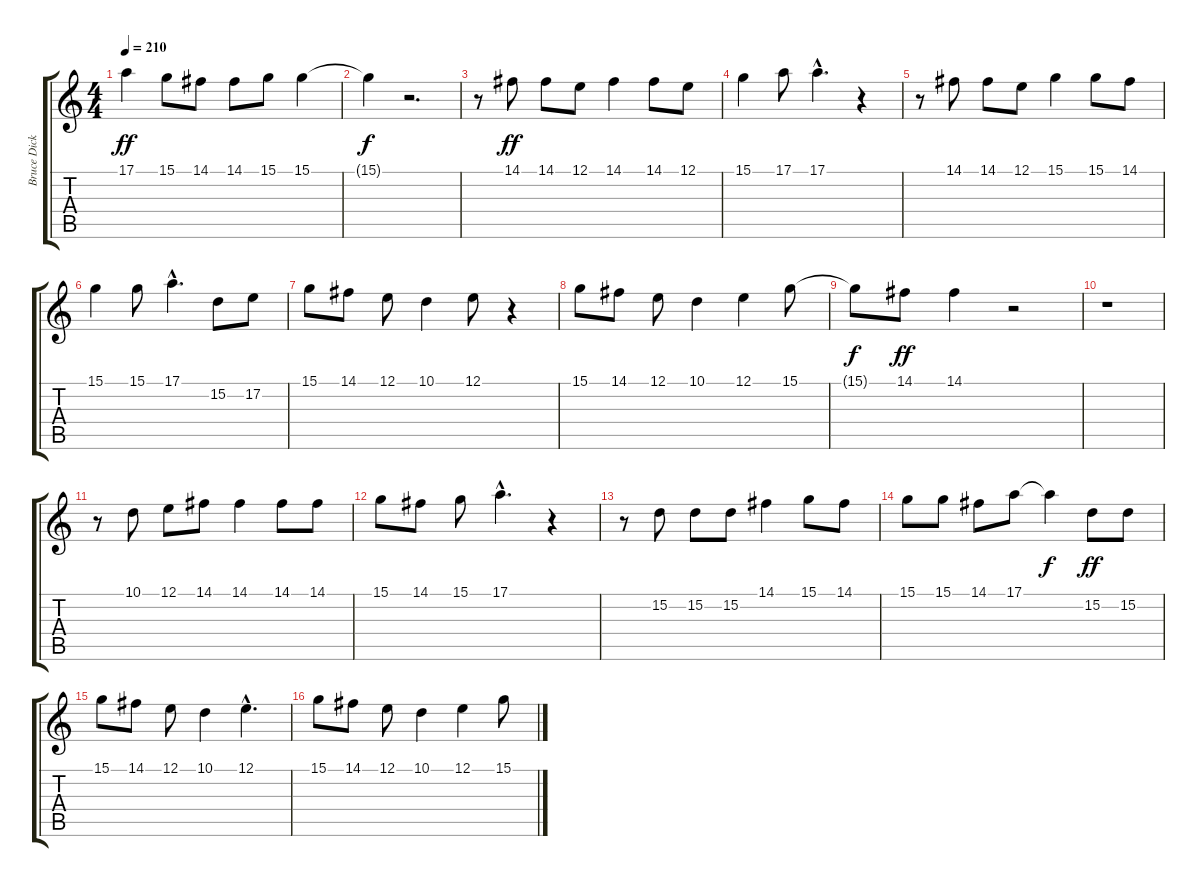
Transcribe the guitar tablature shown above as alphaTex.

\track ("Bruce Dickinson" "Bruce Dick") {instrument choiraahs}
\staff {score tabs}
\tuning (E4 B3 G3 D3 A2 E2) {hide}
\ts (4 4)
\tempo 210
\clef g2
\ks c
17.1.4{dy ff} 15.1.8 14.1.8 14.1.8 15.1.8 15.1.4 |
15.1{t}.4{dy f} r.2{d} |
r.8 14.1.8{dy ff} 14.1.8 12.1.8 14.1.4 14.1.8 12.1.8 |
15.1.4 17.1.8 17.1{hac}.4{d} r.4 |
r.8 14.1.8 14.1.8 12.1.8 15.1.4 15.1.8 14.1.8 |
15.1.4 15.1.8 17.1{hac}.4{d} 15.2.8 17.2.8 |
15.1.8 14.1.8 12.1.8 10.1.4 12.1.8 r.4 |
15.1.8 14.1.8 12.1.8 10.1.4 12.1.4 15.1.8 |
15.1{t}.8{dy f} 14.1.8{dy ff} 14.1.4 r.2 |
r.1 |
r.8 10.1.8 12.1.8 14.1.8 14.1.4 14.1.8 14.1.8 |
15.1.8 14.1.8 15.1.8 17.1{hac}.4{d} r.4 |
r.8 15.2.8 15.2.8 15.2.8 14.1.4 15.1.8 14.1.8 |
15.1.8 15.1.8 14.1.8 17.1.8 17.1{t}.4{dy f} 15.2.8{dy ff} 15.2.8 |
15.1.8 14.1.8 12.1.8 10.1.4 12.1{hac}.4{d} |
15.1.8 14.1.8 12.1.8 10.1.4 12.1.4 15.1.8
